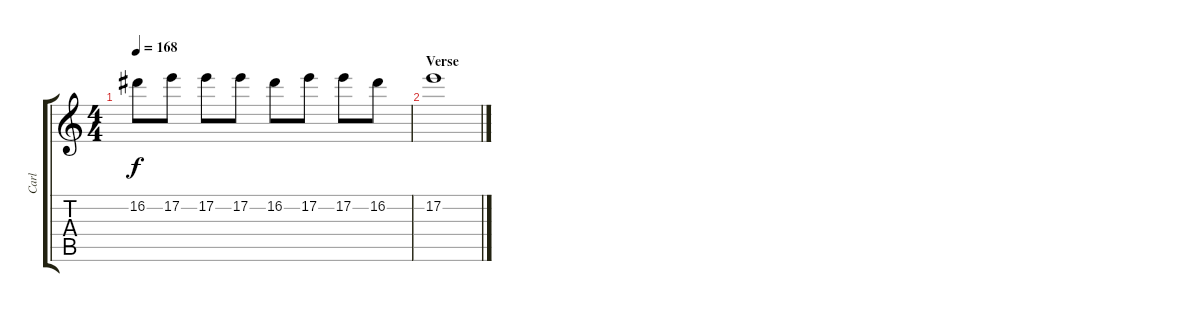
\track ("Carl" "Carl") {instrument distortionguitar}
\staff {score tabs}
\tuning (E4 B3 G3 D3 A2 E2) {hide}
\ts (4 4)
\tempo 168
\clef g2
\ks c
16.2.8{dy f} 17.2.8 17.2.8 17.2.8 16.2.8 17.2.8 17.2.8 16.2.8 |
\section ("" "Verse")
17.2.1
